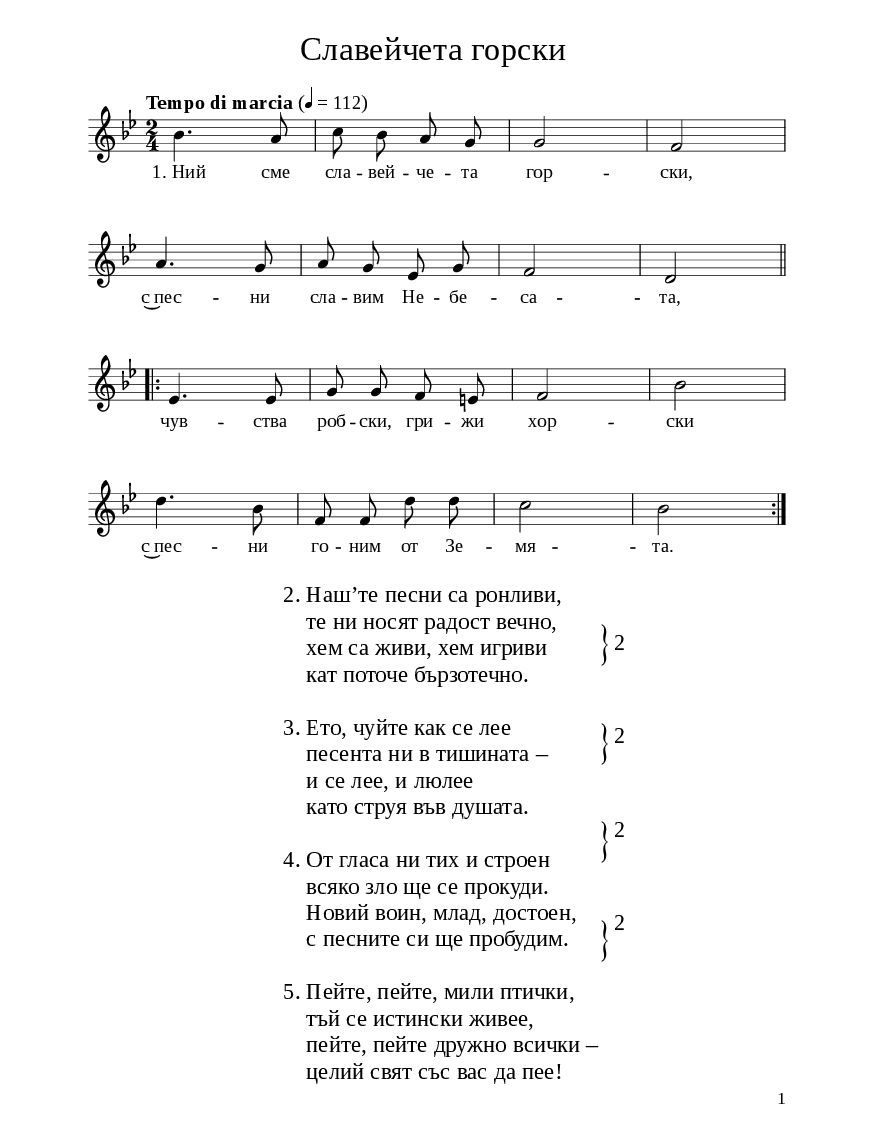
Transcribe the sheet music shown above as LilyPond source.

\version "2.24.4"

% include paper part and global functions
\include "include/globals.ily"
"rightBraces049" = \markup {
  \column {
    % repeat braces
    \translate #'(0 . -5.5 )
    \right-brace #20

    \translate #'(0 . -10.0 )
    \right-brace #20

    \translate #'(0 . -10.0 )
    \right-brace #20

    \translate #'(0 . -10.0 )
    \right-brace #20
  }
  \column {
    % repeat numbers
    \translate #'(0 . -6.1 )
    2

    \translate #'(0 . -12.0 )
    2

    \translate #'(0 . -12.0 )
    2

    \translate #'(0 . -12.0 )
    2
  }
}

\bookpart {
  \label #'ref049
  \tocItem \markup "Славейчета горски"
  \include "include/bookpart-paper.ily"
  \score {
    \include "include/score-layout.ily"

    \new Voice \absolute  {
      \clef treble
      \key bes \major
      \time 2/4
      \tempoFunc "Tempo di marcia" 4 "112"
      \autoBeamOff

      bes'4. a'8 | c''8 bes' a' g' |  g'2 |  f'2 \break |
      a'4. g'8  | a'8 g' es' g' |  f'2 |   d'2 | \break
      \bar ".|:-||"
      es'4. es'8 | g'8 g' f' e' | f'2 | bes'2 | \break

      d''4. bes'8 | f'8 f' d'' d'' | c''2  bes'2 | \break
      \bar ":|."
    }

    \addlyrics {
      "1. Ний" сме сла -- вей -- че -- та гор -- ски, с~пес -- ни
      сла -- вим Не -- бе -- са -- та, чув -- ства роб -- ски, гри -- жи
      хор -- ски с~пес -- ни го -- ним от Зе -- мя -- та.
    }

    \header {
      title = \titleFunc #'ref_desc_3 "Славейчета горски " "Slavejčeta gorski "
    }

    \midi{}

  } % score

  \markup \abs-fontsize #11 {
    \hspace #25
    \override #`(baseline-skip . ,bgCoupletBaselineSkip)
    \column {

      \line { 2.  Наш’те песни са ронливи,}

      \line {   "   " те ни носят радост вечно, }

      \line {   "   "  хем са живи, хем игриви}

      \line {   "   " кат поточе бързотечно.}
      \line {   "   " }

      \line {   3. Ето, чуйте как се лее}

      \line {   "   " песента ни в тишината –}

      \line {   "   " и се лее, и люлее}

      \line {   "   " като струя във душата.}
      \line {   "   " }

      \line {   4. От гласа ни тих и строен}

      \line {   "   " всяко зло ще се прокуди.}

      \line {   "   "Новий воин, млад, достоен, }

      \line {   "   " с песните си ще пробудим.}
      \line {   "   " }

      \line {   5. Пейте, пейте, мили птички,}

      \line {   "   "тъй се истински живее,}

      \line {   "   "пейте, пейте дружно всички – }

      \line {   "   " целий свят със вас да пее! }
    } \"rightBraces049"

  } % markup


} % bookpart
